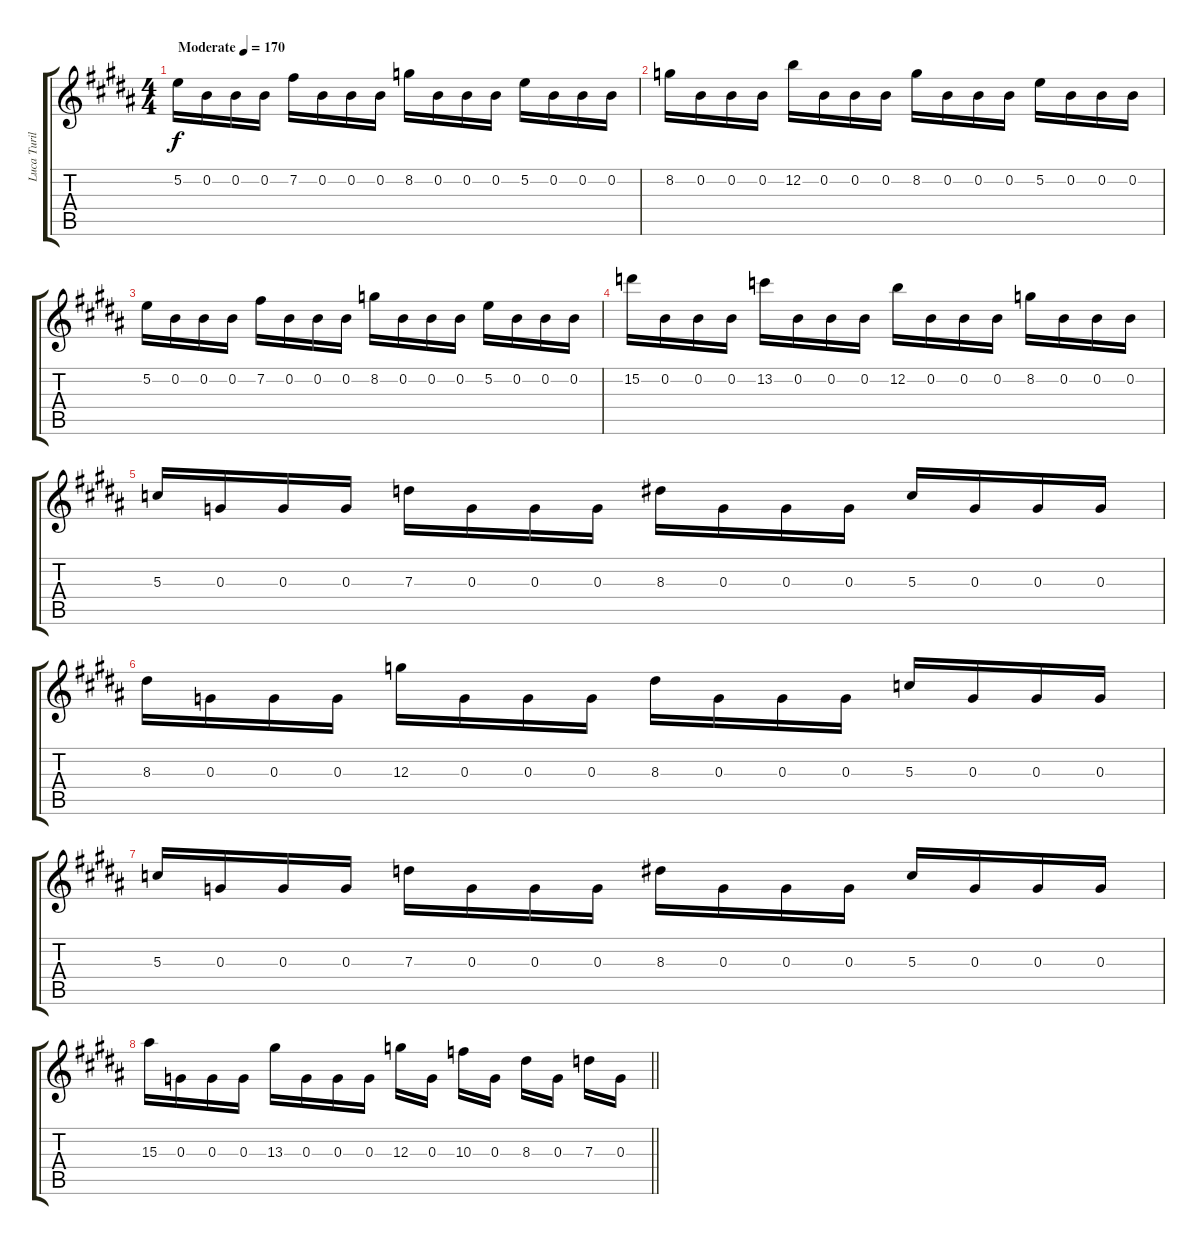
\track ("Luca Turilli (Lead I)" "Luca Turil") {instrument distortionguitar}
\staff {score tabs}
\tuning (E4 B3 G3 D3 A2 E2) {hide}
\ts (4 4)
\section ("" "")
\tempo (170 "Moderate")
\clef g2
\ks g#minor
5.2.16{dy f instrument distortionguitar} 0.2.16 0.2.16 0.2.16 7.2.16 0.2.16 0.2.16 0.2.16 8.2.16 0.2.16 0.2.16 0.2.16 5.2.16 0.2.16 0.2.16 0.2.16 |
8.2.16 0.2.16 0.2.16 0.2.16 12.2.16 0.2.16 0.2.16 0.2.16 8.2.16 0.2.16 0.2.16 0.2.16 5.2.16 0.2.16 0.2.16 0.2.16 |
5.2.16 0.2.16 0.2.16 0.2.16 7.2.16 0.2.16 0.2.16 0.2.16 8.2.16 0.2.16 0.2.16 0.2.16 5.2.16 0.2.16 0.2.16 0.2.16 |
15.2.16 0.2.16 0.2.16 0.2.16 13.2.16 0.2.16 0.2.16 0.2.16 12.2.16 0.2.16 0.2.16 0.2.16 8.2.16 0.2.16 0.2.16 0.2.16 |
5.3.16 0.3.16 0.3.16 0.3.16 7.3.16 0.3.16 0.3.16 0.3.16 8.3.16 0.3.16 0.3.16 0.3.16 5.3.16 0.3.16 0.3.16 0.3.16 |
8.3.16 0.3.16 0.3.16 0.3.16 12.3.16 0.3.16 0.3.16 0.3.16 8.3.16 0.3.16 0.3.16 0.3.16 5.3.16 0.3.16 0.3.16 0.3.16 |
5.3.16 0.3.16 0.3.16 0.3.16 7.3.16 0.3.16 0.3.16 0.3.16 8.3.16 0.3.16 0.3.16 0.3.16 5.3.16 0.3.16 0.3.16 0.3.16 |
\barLineRight lightlight
15.3.16 0.3.16 0.3.16 0.3.16 13.3.16 0.3.16 0.3.16 0.3.16 12.3.16 0.3.16{beam split} 10.3.16 0.3.16 8.3.16 0.3.16{beam split} 7.3.16 0.3.16
